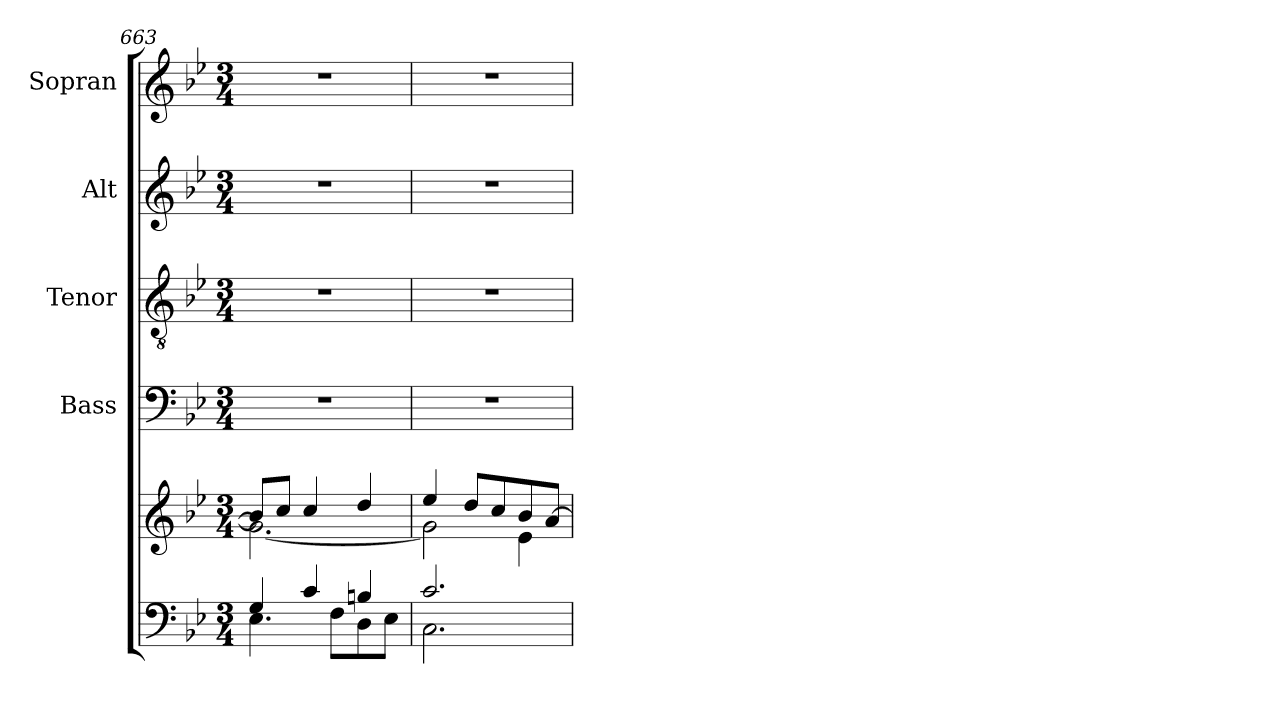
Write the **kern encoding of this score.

**kern	**kern	**kern	**kern	**kern	**kern
*part5	*part5	*part4	*part3	*part2	*part1
*staff6	*staff5	*staff4	*staff3	*staff2	*staff1
*	*	*I"Bass	*I"Tenor	*I"Alt	*I"Sopran
*	*	*I'B.	*I'T.	*I'A.	*I'S.
*clefF4	*clefG2	*clefF4	*clefGv2	*clefG2	*clefG2
*k[b-e-]	*k[b-e-]	*k[b-e-]	*k[b-e-]	*k[b-e-]	*k[b-e-]
*B-:	*B-:	*B-:	*B-:	*B-:	*B-:
*M3/4	*M3/4	*M3/4	*M3/4	*M3/4	*M3/4
=663	=663	=663	=663	=663	=663
*^	*^	*	*	*	*
4G/	4.E-\	8b/L]	2.g\_	2.r	2.r	2.r	2.r
.	.	8cc/J	.	.	.	.	.
4c/	.	4cc/	.	.	.	.	.
.	8F\L	.	.	.	.	.	.
4Bn/	8D\	4dd/	.	.	.	.	.
.	8E-\J	.	.	.	.	.	.
=664	=664	=664	=664	=664	=664	=664	=664
2.c/	2.C\	4ee-/	2g\]	2.r	2.r	2.r	2.r
.	.	8dd/L	.	.	.	.	.
.	.	8cc/	.	.	.	.	.
.	.	8b-/	4e-\	.	.	.	.
.	.	[>8a/J	.	.	.	.	.
*v	*v	*	*	*	*	*	*
*	*v	*v	*	*	*	*
=	=	=	=	=	=
*-	*-	*-	*-	*-	*-
